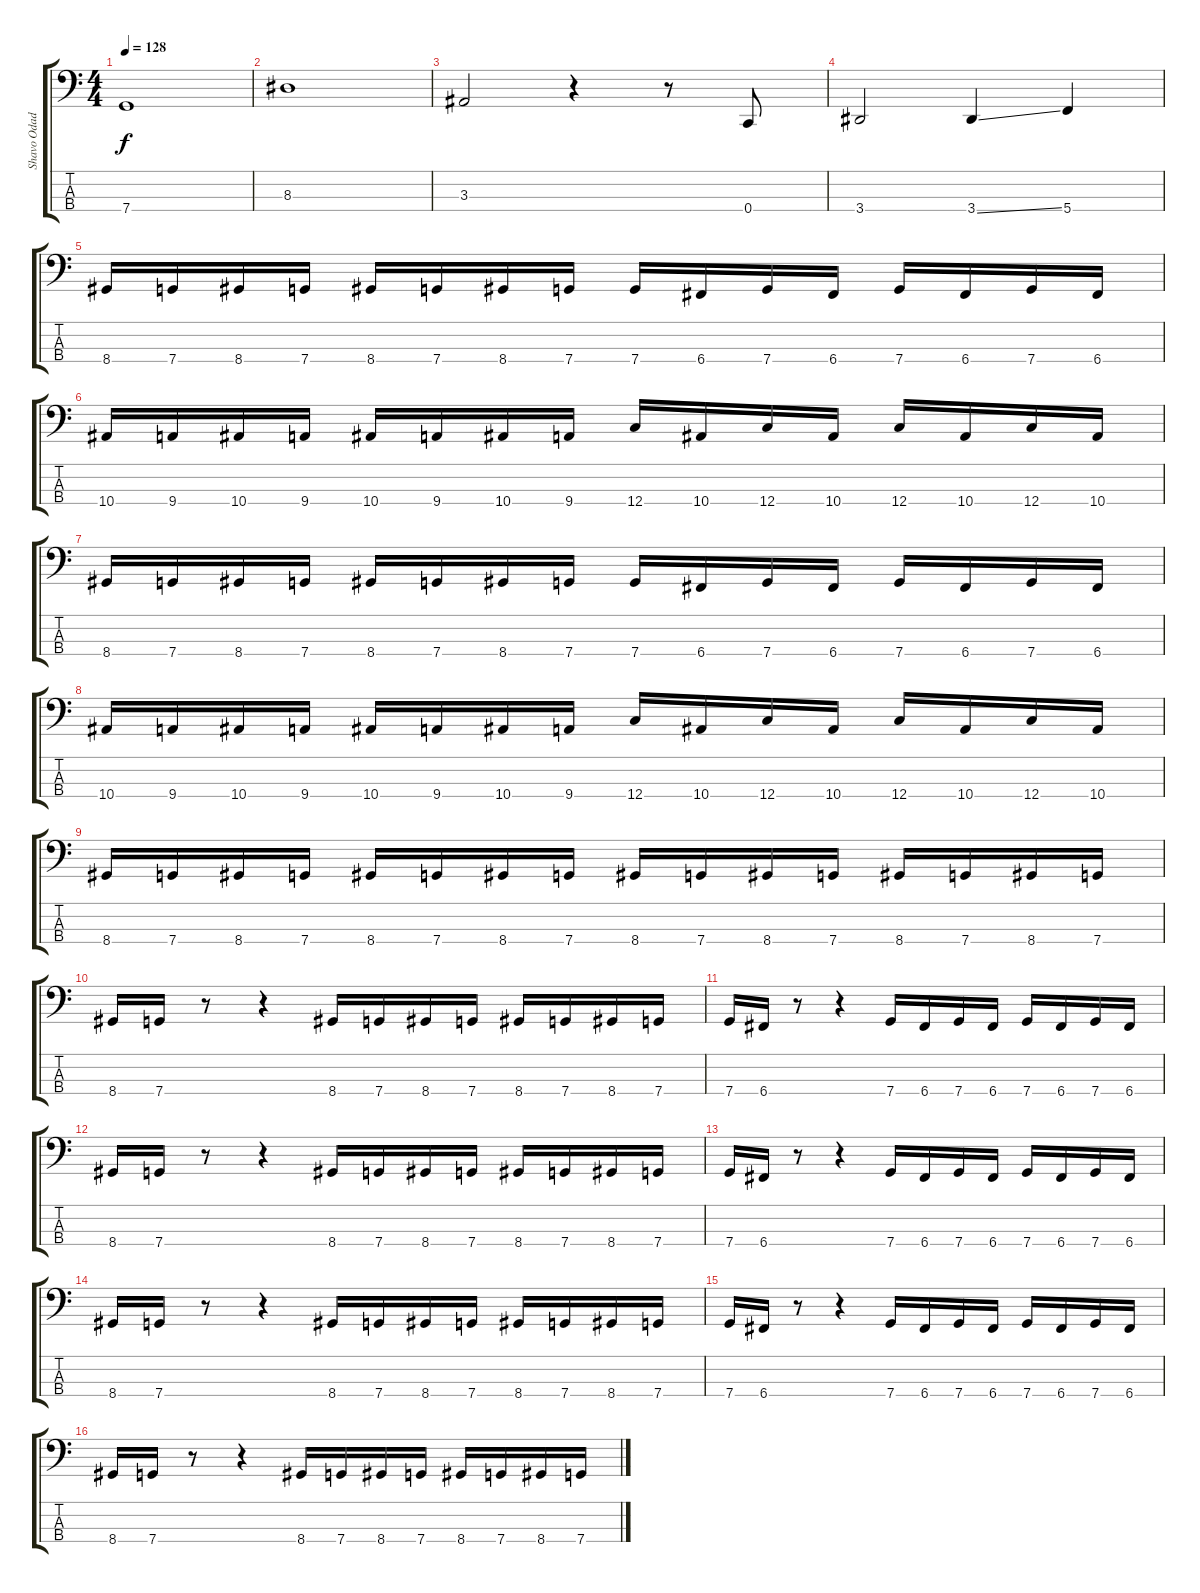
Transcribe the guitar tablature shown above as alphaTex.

\track ("Shavo Odadjian " "Shavo Odad") {instrument slapbass1}
\staff {score tabs}
\tuning (F2 C2 G1 C1) {hide}
\ts (4 4)
\tempo 128
\clef f4
\ks c
7.4.1{dy f} |
8.3.1 |
3.3.2 r.4 r.8 0.4.8 |
3.4.2 3.4{ss}.4 5.4.4 |
8.4.16 7.4.16 8.4.16 7.4.16 8.4.16 7.4.16 8.4.16 7.4.16 7.4.16 6.4.16 7.4.16 6.4.16 7.4.16 6.4.16 7.4.16 6.4.16 |
10.4.16 9.4.16 10.4.16 9.4.16 10.4.16 9.4.16 10.4.16 9.4.16 12.4.16 10.4.16 12.4.16 10.4.16 12.4.16 10.4.16 12.4.16 10.4.16 |
8.4.16 7.4.16 8.4.16 7.4.16 8.4.16 7.4.16 8.4.16 7.4.16 7.4.16 6.4.16 7.4.16 6.4.16 7.4.16 6.4.16 7.4.16 6.4.16 |
10.4.16 9.4.16 10.4.16 9.4.16 10.4.16 9.4.16 10.4.16 9.4.16 12.4.16 10.4.16 12.4.16 10.4.16 12.4.16 10.4.16 12.4.16 10.4.16 |
8.4.16 7.4.16 8.4.16 7.4.16 8.4.16 7.4.16 8.4.16 7.4.16 8.4.16 7.4.16 8.4.16 7.4.16 8.4.16 7.4.16 8.4.16 7.4.16 |
8.4.16 7.4.16 r.8 r.4 8.4.16 7.4.16 8.4.16 7.4.16 8.4.16 7.4.16 8.4.16 7.4.16 |
7.4.16 6.4.16 r.8 r.4 7.4.16 6.4.16 7.4.16 6.4.16 7.4.16 6.4.16 7.4.16 6.4.16 |
8.4.16 7.4.16 r.8 r.4 8.4.16 7.4.16 8.4.16 7.4.16 8.4.16 7.4.16 8.4.16 7.4.16 |
7.4.16 6.4.16 r.8 r.4 7.4.16 6.4.16 7.4.16 6.4.16 7.4.16 6.4.16 7.4.16 6.4.16 |
8.4.16 7.4.16 r.8 r.4 8.4.16 7.4.16 8.4.16 7.4.16 8.4.16 7.4.16 8.4.16 7.4.16 |
7.4.16 6.4.16 r.8 r.4 7.4.16 6.4.16 7.4.16 6.4.16 7.4.16 6.4.16 7.4.16 6.4.16 |
8.4.16 7.4.16 r.8 r.4 8.4.16 7.4.16 8.4.16 7.4.16 8.4.16 7.4.16 8.4.16 7.4.16
